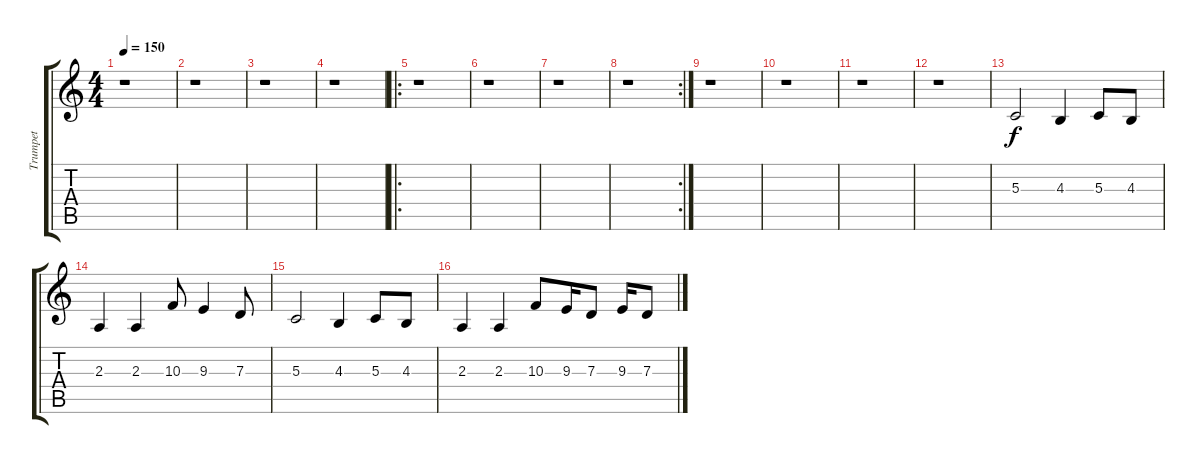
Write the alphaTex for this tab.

\track ("Trumpet" "Trumpet") {instrument trumpet}
\staff {score tabs}
\tuning (E4 B3 G3 D3 A2 E2) {hide}
\ts (4 4)
\tempo 150
\clef g2
\ks c
r.1{dy f instrument trumpet} |
r.1 |
r.1 |
r.1 |
\ro
r.1 |
r.1 |
r.1 |
\rc 2
r.1 |
r.1 |
r.1 |
r.1 |
r.1 |
5.3.2 4.3.4 5.3.8 4.3.8 |
2.3.4 2.3.4 10.3.8 9.3.4 7.3.8 |
5.3.2 4.3.4 5.3.8 4.3.8 |
2.3.4 2.3.4 10.3.8 9.3.16 7.3.8 9.3.16 7.3.8
